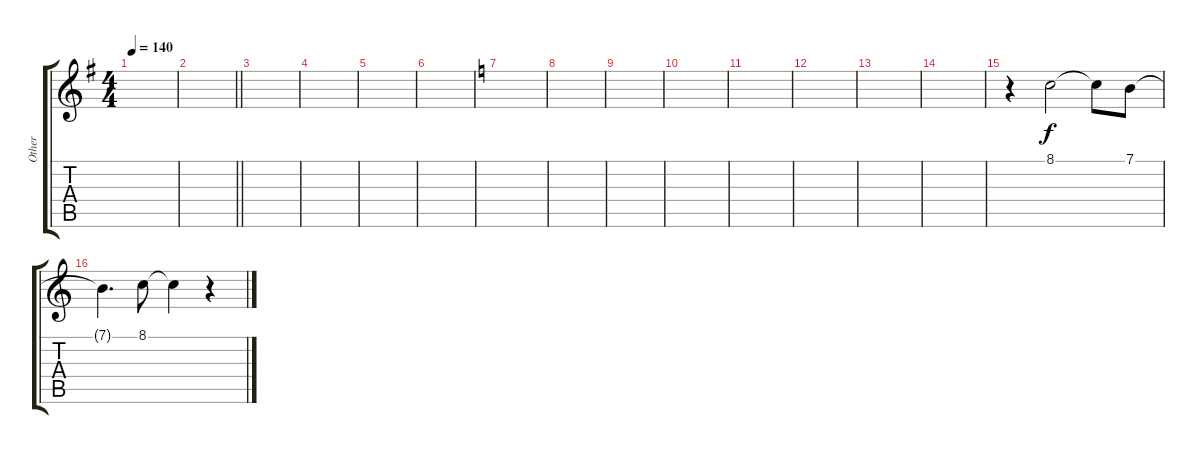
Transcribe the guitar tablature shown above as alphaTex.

\track ("Other" "Other") {instrument lead1square}
\staff {score tabs}
\tuning (E4 B3 G3 D3 A2 E2) {hide}
\ts (4 4)
\tempo 140
\clef g2
\ks g
|
\barLineRight lightlight
|
|
|
|
|
\ks c
|
|
|
|
|
|
|
|
r.4 8.1.2 8.1{t}.8 7.1.8 |
7.1{t}.4{d} 8.1.8 8.1{t}.4 r.4
